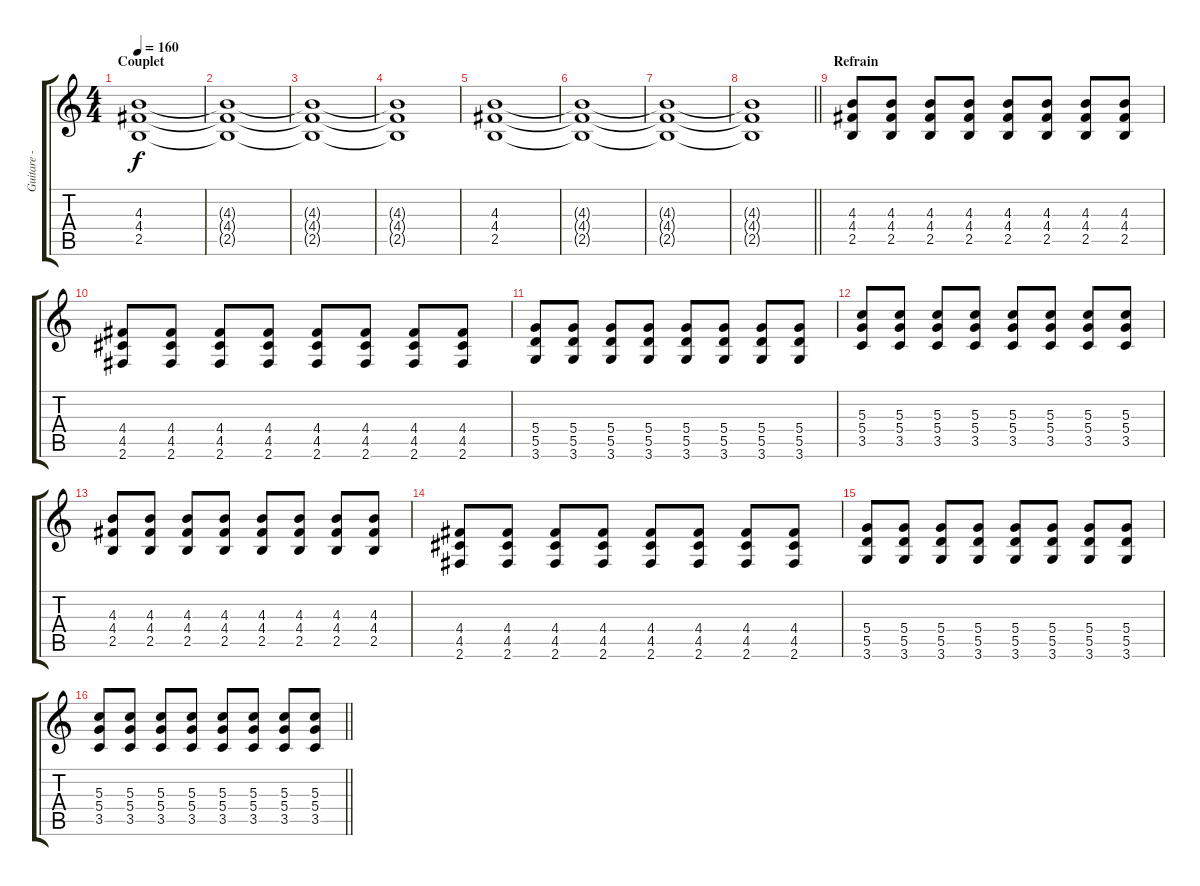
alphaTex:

\track ("Guitare - Till" "Guitare - ") {instrument distortionguitar}
\staff {score tabs}
\tuning (E4 B3 G3 D3 A2 E2) {hide}
\ts (4 4)
\section ("" "Couplet")
\tempo 160
\clef g2
\ks c
(4.3 4.4 2.5).1{dy f} |
(4.3{t} 4.4{t} 2.5{t}).1 |
(4.3{t} 4.4{t} 2.5{t}).1 |
(4.3{t} 4.4{t} 2.5{t}).1 |
(4.3 4.4 2.5).1 |
(4.3{t} 4.4{t} 2.5{t}).1 |
(4.3{t} 4.4{t} 2.5{t}).1 |
\barLineRight lightlight
(4.3{t} 4.4{t} 2.5{t}).1 |
\section ("" "Refrain")
(4.3 4.4 2.5).8 (4.3 4.4 2.5).8 (4.3 4.4 2.5).8 (4.3 4.4 2.5).8 (4.3 4.4 2.5).8 (4.3 4.4 2.5).8 (4.3 4.4 2.5).8 (4.3 4.4 2.5).8 |
(4.4 4.5 2.6).8 (4.4 4.5 2.6).8 (4.4 4.5 2.6).8 (4.4 4.5 2.6).8 (4.4 4.5 2.6).8 (4.4 4.5 2.6).8 (4.4 4.5 2.6).8 (4.4 4.5 2.6).8 |
(5.4 5.5 3.6).8 (5.4 5.5 3.6).8 (5.4 5.5 3.6).8 (5.4 5.5 3.6).8 (5.4 5.5 3.6).8 (5.4 5.5 3.6).8 (5.4 5.5 3.6).8 (5.4 5.5 3.6).8 |
(5.3 5.4 3.5).8 (5.3 5.4 3.5).8 (5.3 5.4 3.5).8 (5.3 5.4 3.5).8 (5.3 5.4 3.5).8 (5.3 5.4 3.5).8 (5.3 5.4 3.5).8 (5.3 5.4 3.5).8 |
(4.3 4.4 2.5).8 (4.3 4.4 2.5).8 (4.3 4.4 2.5).8 (4.3 4.4 2.5).8 (4.3 4.4 2.5).8 (4.3 4.4 2.5).8 (4.3 4.4 2.5).8 (4.3 4.4 2.5).8 |
(4.4 4.5 2.6).8 (4.4 4.5 2.6).8 (4.4 4.5 2.6).8 (4.4 4.5 2.6).8 (4.4 4.5 2.6).8 (4.4 4.5 2.6).8 (4.4 4.5 2.6).8 (4.4 4.5 2.6).8 |
(5.4 5.5 3.6).8 (5.4 5.5 3.6).8 (5.4 5.5 3.6).8 (5.4 5.5 3.6).8 (5.4 5.5 3.6).8 (5.4 5.5 3.6).8 (5.4 5.5 3.6).8 (5.4 5.5 3.6).8 |
\barLineRight lightlight
(5.3 5.4 3.5).8 (5.3 5.4 3.5).8 (5.3 5.4 3.5).8 (5.3 5.4 3.5).8 (5.3 5.4 3.5).8 (5.3 5.4 3.5).8 (5.3 5.4 3.5).8 (5.3 5.4 3.5).8
